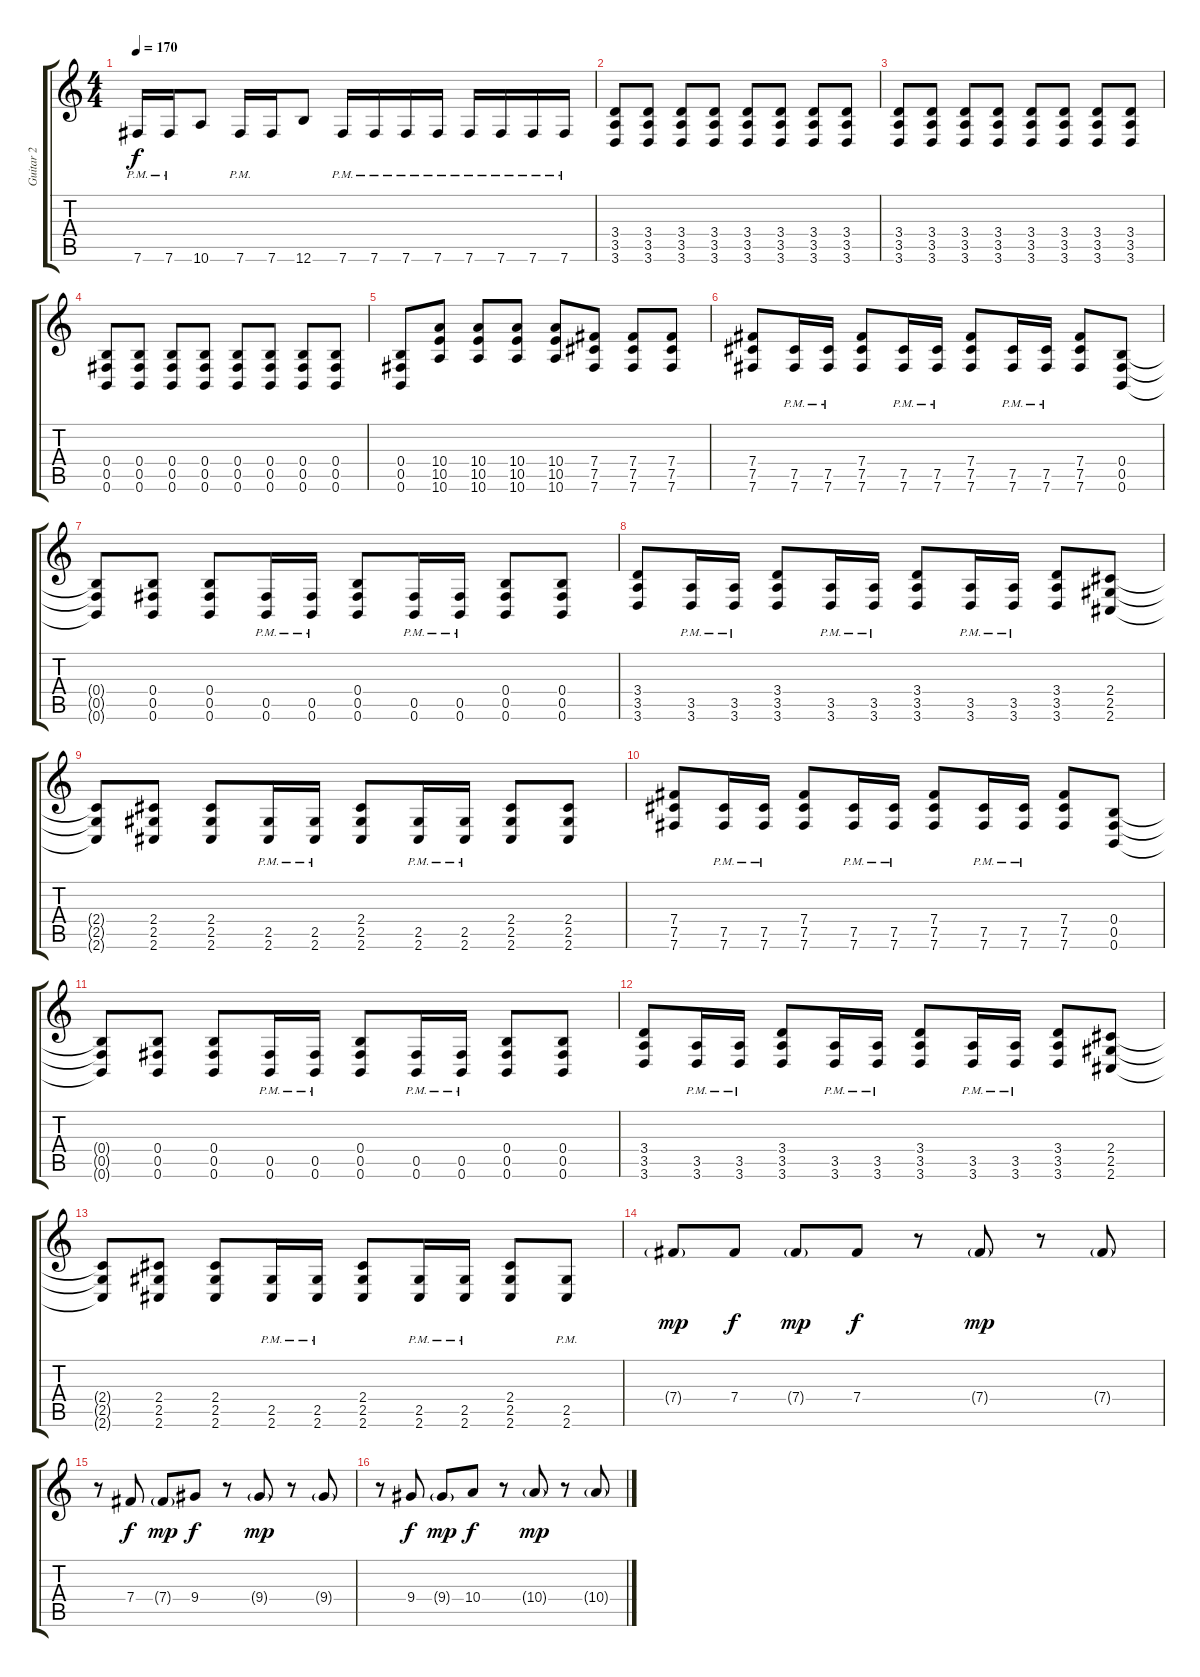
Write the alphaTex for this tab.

\track ("Guitar 2" "Guitar 2") {instrument overdrivenguitar}
\staff {score tabs}
\tuning (Db4 Ab3 E3 B2 Gb2 B1) {hide}
\ts (4 4)
\tempo 170
\clef g2
\ks c
7.6{pm}.16{dy f} 7.6{pm}.16 10.6.8 7.6{pm}.16 7.6.16 12.6.8 7.6{pm}.16 7.6{pm}.16 7.6{pm}.16 7.6{pm}.16 7.6{pm}.16 7.6{pm}.16 7.6{pm}.16 7.6{pm}.16 |
(3.4 3.5 3.6).8 (3.4 3.5 3.6).8 (3.4 3.5 3.6).8 (3.4 3.5 3.6).8 (3.4 3.5 3.6).8 (3.4 3.5 3.6).8 (3.4 3.5 3.6).8 (3.4 3.5 3.6).8 |
(3.4 3.5 3.6).8 (3.4 3.5 3.6).8 (3.4 3.5 3.6).8 (3.4 3.5 3.6).8 (3.4 3.5 3.6).8 (3.4 3.5 3.6).8 (3.4 3.5 3.6).8 (3.4 3.5 3.6).8 |
(0.4 0.5 0.6).8 (0.4 0.5 0.6).8 (0.4 0.5 0.6).8 (0.4 0.5 0.6).8 (0.4 0.5 0.6).8 (0.4 0.5 0.6).8 (0.4 0.5 0.6).8 (0.4 0.5 0.6).8 |
(0.4 0.5 0.6).8 (10.4 10.5 10.6).8 (10.4 10.5 10.6).8 (10.4 10.5 10.6).8 (10.4 10.5 10.6).8 (7.4 7.5 7.6).8 (7.4 7.5 7.6).8 (7.4 7.5 7.6).8 |
(7.4 7.5 7.6).8 (7.5{pm} 7.6{pm}).16 (7.5{pm} 7.6{pm}).16 (7.4 7.5 7.6).8 (7.5{pm} 7.6{pm}).16 (7.5{pm} 7.6{pm}).16 (7.4 7.5 7.6).8 (7.5{pm} 7.6{pm}).16 (7.5{pm} 7.6{pm}).16 (7.4 7.5 7.6).8 (0.4 0.5 0.6).8 |
(0.4{t} 0.5{t} 0.6{t}).8 (0.4 0.5 0.6).8 (0.4 0.5 0.6).8 (0.5{pm} 0.6{pm}).16 (0.5{pm} 0.6{pm}).16 (0.4 0.5 0.6).8 (0.5{pm} 0.6{pm}).16 (0.5{pm} 0.6{pm}).16 (0.4 0.5 0.6).8 (0.4 0.5 0.6).8 |
(3.4 3.5 3.6).8 (3.5{pm} 3.6{pm}).16 (3.5{pm} 3.6{pm}).16 (3.4 3.5 3.6).8 (3.5{pm} 3.6{pm}).16 (3.5{pm} 3.6{pm}).16 (3.4 3.5 3.6).8 (3.5{pm} 3.6{pm}).16 (3.5{pm} 3.6{pm}).16 (3.4 3.5 3.6).8 (2.4 2.5 2.6).8 |
(2.4{t} 2.5{t} 2.6{t}).8 (2.4 2.5 2.6).8 (2.4 2.5 2.6).8 (2.5{pm} 2.6{pm}).16 (2.5{pm} 2.6{pm}).16 (2.4 2.5 2.6).8 (2.5{pm} 2.6{pm}).16 (2.5{pm} 2.6{pm}).16 (2.4 2.5 2.6).8 (2.4 2.5 2.6).8 |
(7.4 7.5 7.6).8 (7.5{pm} 7.6{pm}).16 (7.5{pm} 7.6{pm}).16 (7.4 7.5 7.6).8 (7.5{pm} 7.6{pm}).16 (7.5{pm} 7.6{pm}).16 (7.4 7.5 7.6).8 (7.5{pm} 7.6{pm}).16 (7.5{pm} 7.6{pm}).16 (7.4 7.5 7.6).8 (0.4 0.5 0.6).8 |
(0.4{t} 0.5{t} 0.6{t}).8 (0.4 0.5 0.6).8 (0.4 0.5 0.6).8 (0.5{pm} 0.6{pm}).16 (0.5{pm} 0.6{pm}).16 (0.4 0.5 0.6).8 (0.5{pm} 0.6{pm}).16 (0.5{pm} 0.6{pm}).16 (0.4 0.5 0.6).8 (0.4 0.5 0.6).8 |
(3.4 3.5 3.6).8 (3.5{pm} 3.6{pm}).16 (3.5{pm} 3.6{pm}).16 (3.4 3.5 3.6).8 (3.5{pm} 3.6{pm}).16 (3.5{pm} 3.6{pm}).16 (3.4 3.5 3.6).8 (3.5{pm} 3.6{pm}).16 (3.5{pm} 3.6{pm}).16 (3.4 3.5 3.6).8 (2.4 2.5 2.6).8 |
(2.4{t} 2.5{t} 2.6{t}).8 (2.4 2.5 2.6).8 (2.4 2.5 2.6).8 (2.5{pm} 2.6{pm}).16 (2.5{pm} 2.6{pm}).16 (2.4 2.5 2.6).8 (2.5{pm} 2.6{pm}).16 (2.5{pm} 2.6{pm}).16 (2.4 2.5 2.6).8 (2.5{pm} 2.6{pm}).8 |
7.4{g}.8{dy mp instrument electricguitarclean} 7.4.8{dy f} 7.4{g}.8{dy mp} 7.4.8{dy f} r.8 7.4{g}.8{dy mp} r.8 7.4{g}.8 |
r.8 7.4.8{dy f} 7.4{g}.8{dy mp} 9.4.8{dy f} r.8 9.4{g}.8{dy mp} r.8 9.4{g}.8 |
r.8 9.4.8{dy f} 9.4{g}.8{dy mp} 10.4.8{dy f} r.8 10.4{g}.8{dy mp} r.8 10.4{g}.8
